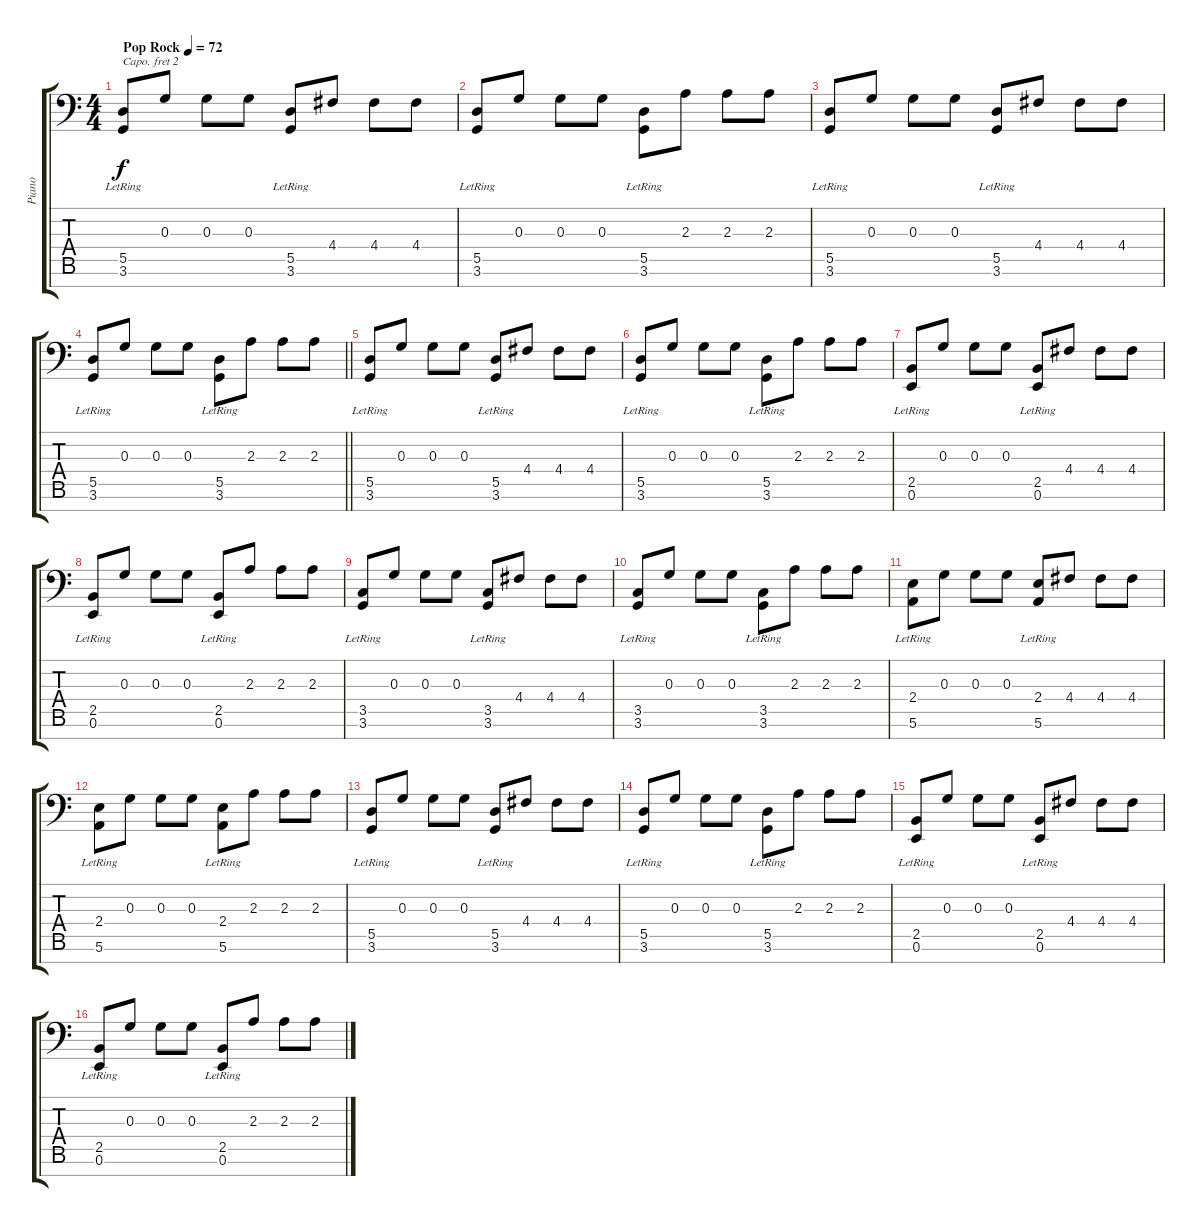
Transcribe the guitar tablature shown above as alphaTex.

\track ("Piano" "Piano") {instrument brightacousticpiano}
\staff {score tabs}
\capo 2
\tuning (D4 A3 F3 C3 G2 D2 A1) {hide}
\ts (4 4)
\tempo (72 "Pop Rock")
\clef f4
\ks c
(5.5 3.6{lr}).8{dy f instrument brightacousticpiano} 0.3.8 0.3.8 0.3.8 (5.5 3.6{lr}).8 4.4.8 4.4.8 4.4.8 |
(5.5 3.6{lr}).8 0.3.8 0.3.8 0.3.8 (5.5 3.6{lr}).8 2.3.8 2.3.8 2.3.8 |
(5.5 3.6{lr}).8 0.3.8 0.3.8 0.3.8 (5.5 3.6{lr}).8 4.4.8 4.4.8 4.4.8 |
\barLineRight lightlight
(5.5 3.6{lr}).8 0.3.8{txt ""} 0.3.8 0.3.8 (5.5 3.6{lr}).8 2.3.8 2.3.8 2.3.8 |
(5.5 3.6{lr}).8 0.3.8 0.3.8 0.3.8 (5.5 3.6{lr}).8 4.4.8 4.4.8 4.4.8 |
(5.5 3.6{lr}).8 0.3.8 0.3.8 0.3.8 (5.5 3.6{lr}).8 2.3.8 2.3.8 2.3.8 |
(2.5 0.6{lr}).8 0.3.8 0.3.8 0.3.8 (2.5 0.6{lr}).8 4.4.8 4.4.8 4.4.8 |
(2.5 0.6{lr}).8 0.3.8 0.3.8 0.3.8 (2.5 0.6{lr}).8 2.3.8 2.3.8 2.3.8 |
(3.5{lr} 3.6).8 0.3.8 0.3.8 0.3.8 (3.5{lr} 3.6).8 4.4.8 4.4.8 4.4.8 |
(3.5{lr} 3.6).8 0.3.8 0.3.8 0.3.8 (3.5{lr} 3.6).8 2.3.8 2.3.8 2.3.8 |
(2.4 5.6{lr}).8 0.3.8 0.3.8 0.3.8 (2.4 5.6{lr}).8 4.4.8 4.4.8 4.4.8 |
(2.4 5.6{lr}).8 0.3.8 0.3.8 0.3.8 (2.4 5.6{lr}).8 2.3.8 2.3.8 2.3.8 |
(5.5 3.6{lr}).8 0.3.8 0.3.8 0.3.8 (5.5 3.6{lr}).8 4.4.8 4.4.8 4.4.8 |
(5.5 3.6{lr}).8 0.3.8 0.3.8 0.3.8 (5.5 3.6{lr}).8 2.3.8 2.3.8 2.3.8 |
(2.5 0.6{lr}).8 0.3.8 0.3.8 0.3.8 (2.5 0.6{lr}).8 4.4.8 4.4.8 4.4.8 |
(2.5 0.6{lr}).8 0.3.8 0.3.8 0.3.8 (2.5 0.6{lr}).8 2.3.8 2.3.8 2.3.8
